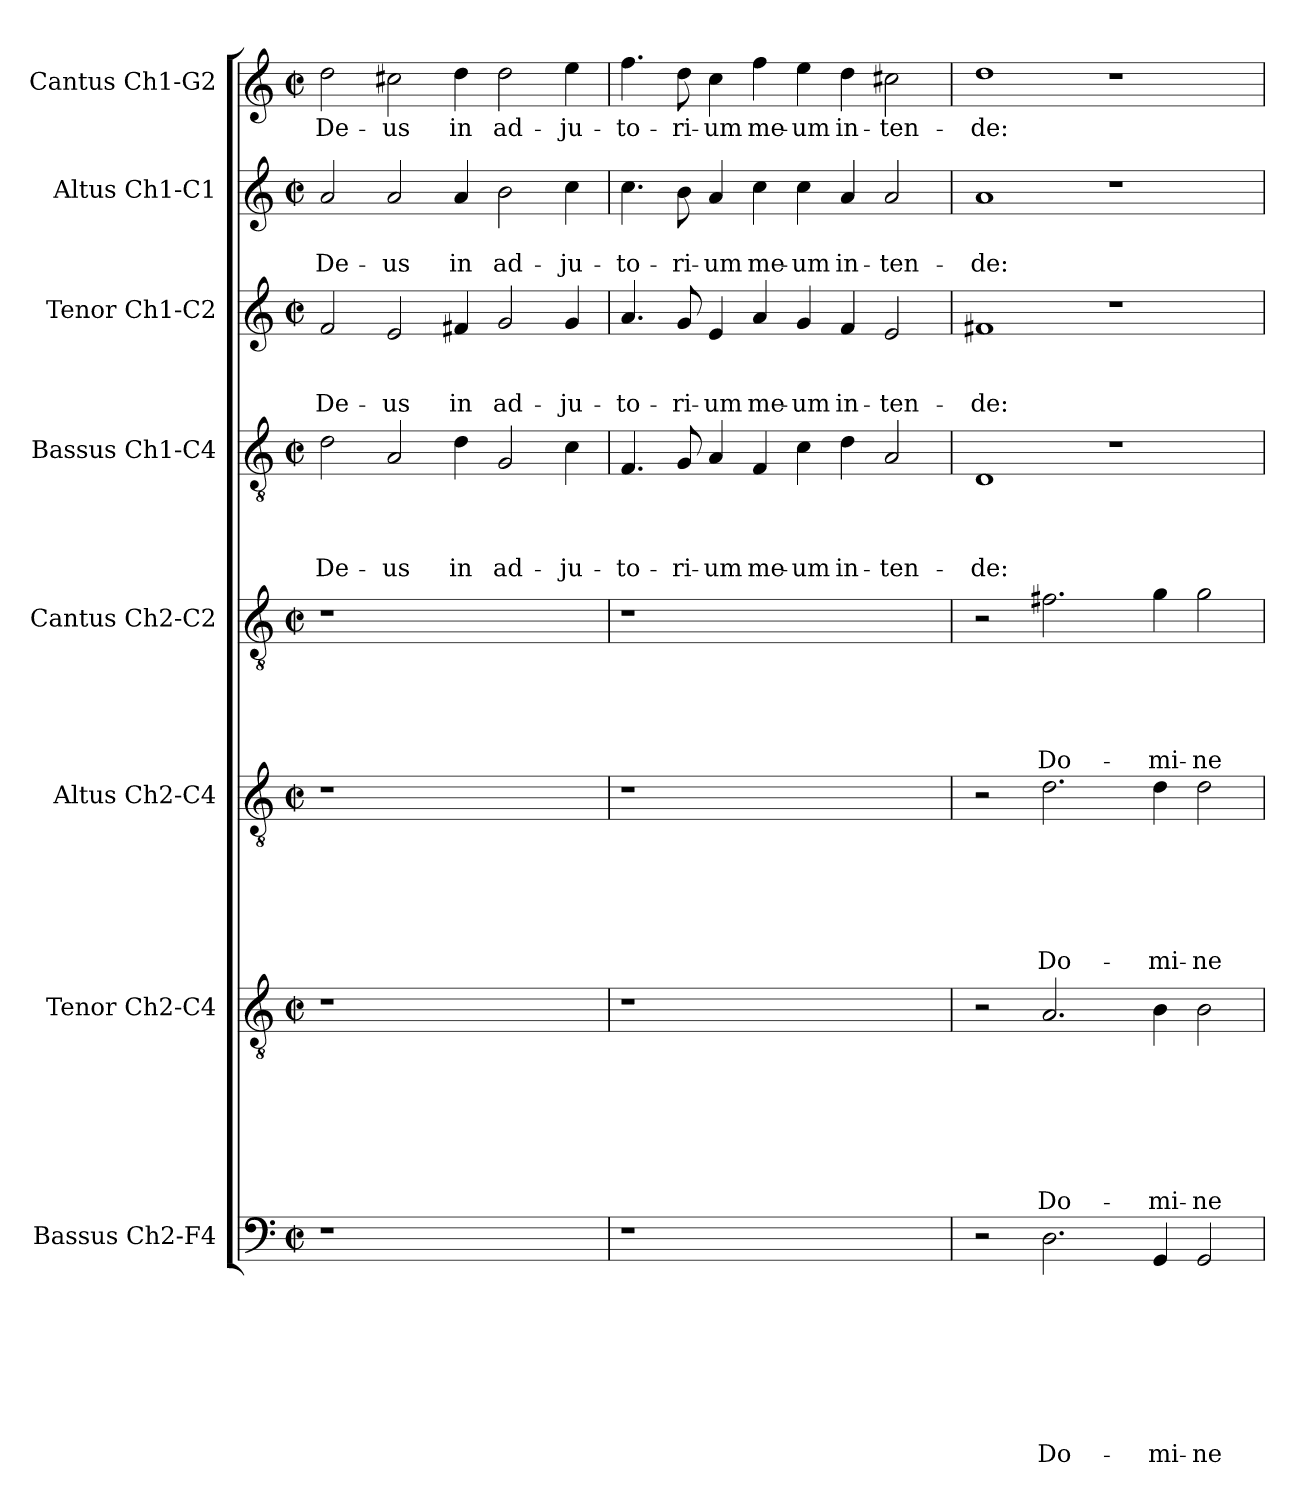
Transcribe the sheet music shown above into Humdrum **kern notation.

**kern	**text	**text	**text	**text	**text	**text	**text	**text	**kern	**text	**text	**text	**text	**text	**text	**text	**kern	**text	**text	**text	**text	**text	**text	**kern	**text	**text	**text	**text	**text	**kern	**text	**text	**text	**text	**kern	**text	**text	**text	**kern	**text	**text	**kern	**text
*part8	*part8	*part8	*part8	*part8	*part8	*part8	*part8	*part8	*part7	*part7	*part7	*part7	*part7	*part7	*part7	*part7	*part6	*part6	*part6	*part6	*part6	*part6	*part6	*part5	*part5	*part5	*part5	*part5	*part5	*part4	*part4	*part4	*part4	*part4	*part3	*part3	*part3	*part3	*part2	*part2	*part2	*part1	*part1
*staff8	*staff8	*staff8	*staff8	*staff8	*staff8	*staff8	*staff8	*staff8	*staff7	*staff7	*staff7	*staff7	*staff7	*staff7	*staff7	*staff7	*staff6	*staff6	*staff6	*staff6	*staff6	*staff6	*staff6	*staff5	*staff5	*staff5	*staff5	*staff5	*staff5	*staff4	*staff4	*staff4	*staff4	*staff4	*staff3	*staff3	*staff3	*staff3	*staff2	*staff2	*staff2	*staff1	*staff1
*I"Bassus Ch2-F4	*	*	*	*	*	*	*	*	*I"Tenor Ch2-C4	*	*	*	*	*	*	*	*I"Altus Ch2-C4	*	*	*	*	*	*	*I"Cantus Ch2-C2	*	*	*	*	*	*I"Bassus Ch1-C4	*	*	*	*	*I"Tenor Ch1-C2	*	*	*	*I"Altus Ch1-C1	*	*	*I"Cantus Ch1-G2	*
*I'B2	*	*	*	*	*	*	*	*	*I'T2	*	*	*	*	*	*	*	*I'A2	*	*	*	*	*	*	*I'C2	*	*	*	*	*	*I'B	*	*	*	*	*I'T	*	*	*	*I'A	*	*	*I'C	*
*clefF4	*	*	*	*	*	*	*	*	*clefGv2	*	*	*	*	*	*	*	*clefGv2	*	*	*	*	*	*	*clefGv2	*	*	*	*	*	*clefGv2	*	*	*	*	*clefG2	*	*	*	*clefG2	*	*	*clefG2	*
*k[]	*	*	*	*	*	*	*	*	*k[]	*	*	*	*	*	*	*	*k[]	*	*	*	*	*	*	*k[]	*	*	*	*	*	*k[]	*	*	*	*	*k[]	*	*	*	*k[]	*	*	*k[]	*
*C:	*	*	*	*	*	*	*	*	*C:	*	*	*	*	*	*	*	*C:	*	*	*	*	*	*	*C:	*	*	*	*	*	*C:	*	*	*	*	*C:	*	*	*	*C:	*	*	*C:	*
*M2/2	*	*	*	*	*	*	*	*	*M2/2	*	*	*	*	*	*	*	*M2/2	*	*	*	*	*	*	*M2/2	*	*	*	*	*	*M2/2	*	*	*	*	*M2/2	*	*	*	*M2/2	*	*	*M2/2	*
*met(c|)	*	*	*	*	*	*	*	*	*met(c|)	*	*	*	*	*	*	*	*met(c|)	*	*	*	*	*	*	*met(c|)	*	*	*	*	*	*met(c|)	*	*	*	*	*met(c|)	*	*	*	*met(c|)	*	*	*met(c|)	*
=1	=1	=1	=1	=1	=1	=1	=1	=1	=1	=1	=1	=1	=1	=1	=1	=1	=1	=1	=1	=1	=1	=1	=1	=1	=1	=1	=1	=1	=1	=1	=1	=1	=1	=1	=1	=1	=1	=1	=1	=1	=1	=1	=1
!	!	!	!	!	!	!	!	!	!	!	!	!	!	!	!	!	!	!	!	!	!	!	!	!	!	!	!	!	!	!	!	!	!	!LO:LY:b	!	!	!	!LO:LY:b	!	!	!LO:LY:b	!	!LO:LY:b
1r	.	.	.	.	.	.	.	.	1r	.	.	.	.	.	.	.	1r	.	.	.	.	.	.	1r	.	.	.	.	.	2d\	.	.	.	De-	2f/	.	.	De-	2a/	.	De-	2dd\	De-
!	!	!	!	!	!	!	!	!	!	!	!	!	!	!	!	!	!	!	!	!	!	!	!	!	!	!	!	!	!	!	!	!	!	!LO:LY:b	!	!	!	!LO:LY:b	!	!	!LO:LY:b	!	!LO:LY:b
.	.	.	.	.	.	.	.	.	.	.	.	.	.	.	.	.	.	.	.	.	.	.	.	.	.	.	.	.	.	2A/	.	.	.	-us	2e/	.	.	-us	2a/	.	-us	2cc#X\	-us
!	!	!	!	!	!	!	!	!	!	!	!	!	!	!	!	!	!	!	!	!	!	!	!	!	!	!	!	!	!	!	!	!	!	!LO:LY:b	!	!	!	!LO:LY:b	!	!	!LO:LY:b	!	!LO:LY:b
1ryy	.	.	.	.	.	.	.	.	1ryy	.	.	.	.	.	.	.	1ryy	.	.	.	.	.	.	1ryy	.	.	.	.	.	4d\	.	.	.	in	4f#X/	.	.	in	4a/	.	in	4dd\	in
!	!	!	!	!	!	!	!	!	!	!	!	!	!	!	!	!	!	!	!	!	!	!	!	!	!	!	!	!	!	!	!	!	!	!LO:LY:b	!	!	!	!LO:LY:b	!	!	!LO:LY:b	!	!LO:LY:b
.	.	.	.	.	.	.	.	.	.	.	.	.	.	.	.	.	.	.	.	.	.	.	.	.	.	.	.	.	.	2G/	.	.	.	ad-	2g/	.	.	ad-	2b\	.	ad-	2dd\	ad-
!	!	!	!	!	!	!	!	!	!	!	!	!	!	!	!	!	!	!	!	!	!	!	!	!	!	!	!	!	!	!	!	!	!	!LO:LY:b	!	!	!	!LO:LY:b	!	!	!LO:LY:b	!	!LO:LY:b
.	.	.	.	.	.	.	.	.	.	.	.	.	.	.	.	.	.	.	.	.	.	.	.	.	.	.	.	.	.	4c\	.	.	.	-ju-	4g/	.	.	-ju-	4cc\	.	-ju-	4ee\	-ju-
=2	=2	=2	=2	=2	=2	=2	=2	=2	=2	=2	=2	=2	=2	=2	=2	=2	=2	=2	=2	=2	=2	=2	=2	=2	=2	=2	=2	=2	=2	=2	=2	=2	=2	=2	=2	=2	=2	=2	=2	=2	=2	=2	=2
!	!	!	!	!	!	!	!	!	!	!	!	!	!	!	!	!	!	!	!	!	!	!	!	!	!	!	!	!	!	!	!	!	!	!LO:LY:b	!	!	!	!LO:LY:b	!	!	!LO:LY:b	!	!LO:LY:b
1r	.	.	.	.	.	.	.	.	1r	.	.	.	.	.	.	.	1r	.	.	.	.	.	.	1r	.	.	.	.	.	4.F/	.	.	.	-to-	4.a/	.	.	-to-	4.cc\	.	-to-	4.ff\	-to-
!	!	!	!	!	!	!	!	!	!	!	!	!	!	!	!	!	!	!	!	!	!	!	!	!	!	!	!	!	!	!	!	!	!	!LO:LY:b	!	!	!	!LO:LY:b	!	!	!LO:LY:b	!	!LO:LY:b
.	.	.	.	.	.	.	.	.	.	.	.	.	.	.	.	.	.	.	.	.	.	.	.	.	.	.	.	.	.	8G/	.	.	.	-ri-	8g/	.	.	-ri-	8b\	.	-ri-	8dd\	-ri-
!	!	!	!	!	!	!	!	!	!	!	!	!	!	!	!	!	!	!	!	!	!	!	!	!	!	!	!	!	!	!	!	!	!	!LO:LY:b	!	!	!	!LO:LY:b	!	!	!LO:LY:b	!	!LO:LY:b
.	.	.	.	.	.	.	.	.	.	.	.	.	.	.	.	.	.	.	.	.	.	.	.	.	.	.	.	.	.	4A/	.	.	.	-um	4e/	.	.	-um	4a/	.	-um	4cc\	-um
!	!	!	!	!	!	!	!	!	!	!	!	!	!	!	!	!	!	!	!	!	!	!	!	!	!	!	!	!	!	!	!	!	!	!LO:LY:b	!	!	!	!LO:LY:b	!	!	!LO:LY:b	!	!LO:LY:b
.	.	.	.	.	.	.	.	.	.	.	.	.	.	.	.	.	.	.	.	.	.	.	.	.	.	.	.	.	.	4F/	.	.	.	me-	4a/	.	.	me-	4cc\	.	me-	4ff\	me-
!	!	!	!	!	!	!	!	!	!	!	!	!	!	!	!	!	!	!	!	!	!	!	!	!	!	!	!	!	!	!	!	!	!	!LO:LY:b	!	!	!	!LO:LY:b	!	!	!LO:LY:b	!	!LO:LY:b
1ryy	.	.	.	.	.	.	.	.	1ryy	.	.	.	.	.	.	.	1ryy	.	.	.	.	.	.	1ryy	.	.	.	.	.	4c\	.	.	.	-um	4g/	.	.	-um	4cc\	.	-um	4ee\	-um
!	!	!	!	!	!	!	!	!	!	!	!	!	!	!	!	!	!	!	!	!	!	!	!	!	!	!	!	!	!	!	!	!	!	!LO:LY:b	!	!	!	!LO:LY:b	!	!	!LO:LY:b	!	!LO:LY:b
.	.	.	.	.	.	.	.	.	.	.	.	.	.	.	.	.	.	.	.	.	.	.	.	.	.	.	.	.	.	4d\	.	.	.	in-	4f/	.	.	in-	4a/	.	in-	4dd\	in-
!	!	!	!	!	!	!	!	!	!	!	!	!	!	!	!	!	!	!	!	!	!	!	!	!	!	!	!	!	!	!	!	!	!	!LO:LY:b	!	!	!	!LO:LY:b	!	!	!LO:LY:b	!	!LO:LY:b
.	.	.	.	.	.	.	.	.	.	.	.	.	.	.	.	.	.	.	.	.	.	.	.	.	.	.	.	.	.	2A/	.	.	.	-ten-	2e/	.	.	-ten-	2a/	.	-ten-	2cc#X\	-ten-
=3	=3	=3	=3	=3	=3	=3	=3	=3	=3	=3	=3	=3	=3	=3	=3	=3	=3	=3	=3	=3	=3	=3	=3	=3	=3	=3	=3	=3	=3	=3	=3	=3	=3	=3	=3	=3	=3	=3	=3	=3	=3	=3	=3
!	!	!	!	!	!	!	!	!	!	!	!	!	!	!	!	!	!	!	!	!	!	!	!	!	!	!	!	!	!	!	!	!	!	!LO:LY:b	!	!	!	!LO:LY:b	!	!	!LO:LY:b	!	!LO:LY:b
2r	.	.	.	.	.	.	.	.	2r	.	.	.	.	.	.	.	2r	.	.	.	.	.	.	2r	.	.	.	.	.	1D	.	.	.	-de:	1f#X	.	.	-de:	1a	.	-de:	1dd	-de:
!	!	!	!	!	!	!	!	!LO:LY:b	!	!	!	!	!	!	!	!LO:LY:b	!	!	!	!	!	!	!LO:LY:b	!	!	!	!	!	!LO:LY:b	!	!	!	!	!	!	!	!	!	!	!	!	!	!
2.D\	.	.	.	.	.	.	.	Do-	2.A/	.	.	.	.	.	.	Do-	2.d\	.	.	.	.	.	Do-	2.f#X\	.	.	.	.	Do-	.	.	.	.	.	.	.	.	.	.	.	.	.	.
.	.	.	.	.	.	.	.	.	.	.	.	.	.	.	.	.	.	.	.	.	.	.	.	.	.	.	.	.	.	1r	.	.	.	.	1r	.	.	.	1r	.	.	1r	.
!	!	!	!	!	!	!	!	!LO:LY:b	!	!	!	!	!	!	!	!LO:LY:b	!	!	!	!	!	!	!LO:LY:b	!	!	!	!	!	!LO:LY:b	!	!	!	!	!	!	!	!	!	!	!	!	!	!
4GG/	.	.	.	.	.	.	.	-mi-	4B\	.	.	.	.	.	.	-mi-	4d\	.	.	.	.	.	-mi-	4g\	.	.	.	.	-mi-	.	.	.	.	.	.	.	.	.	.	.	.	.	.
!	!	!	!	!	!	!	!	!LO:LY:b	!	!	!	!	!	!	!	!LO:LY:b	!	!	!	!	!	!	!LO:LY:b	!	!	!	!	!	!LO:LY:b	!	!	!	!	!	!	!	!	!	!	!	!	!	!
2GG/	.	.	.	.	.	.	.	-ne	2B\	.	.	.	.	.	.	-ne	2d\	.	.	.	.	.	-ne	2g\	.	.	.	.	-ne	.	.	.	.	.	.	.	.	.	.	.	.	.	.
=	=	=	=	=	=	=	=	=	=	=	=	=	=	=	=	=	=	=	=	=	=	=	=	=	=	=	=	=	=	=	=	=	=	=	=	=	=	=	=	=	=	=	=
*-	*-	*-	*-	*-	*-	*-	*-	*-	*-	*-	*-	*-	*-	*-	*-	*-	*-	*-	*-	*-	*-	*-	*-	*-	*-	*-	*-	*-	*-	*-	*-	*-	*-	*-	*-	*-	*-	*-	*-	*-	*-	*-	*-
